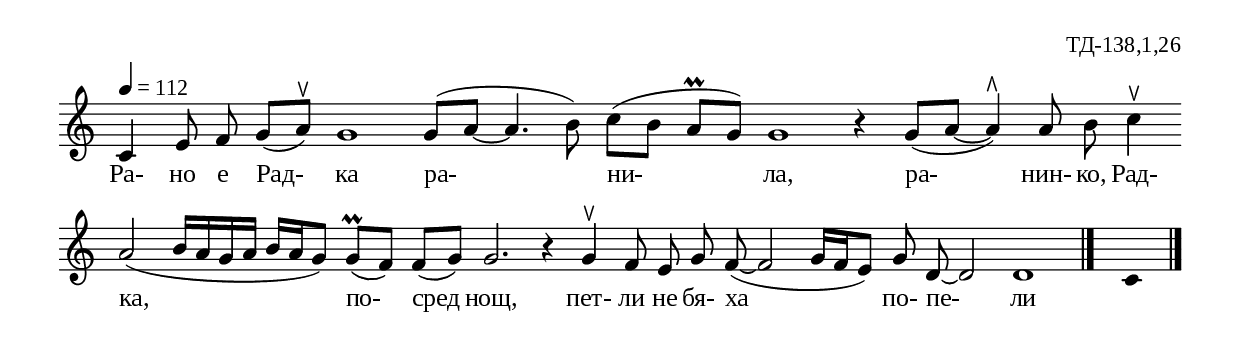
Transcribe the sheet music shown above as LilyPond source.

%{
td_138_1_26а
%}

\include "td-preamble.ly"

\score {
\relative c' {
\tempo 4 = 112
\cadenzaOn
c4 e8 f\noBeam g[( a^\ltoe]) g1 g8[( a]~ a4. b8) c[( b] a\prall[ g]) g1 r4
g8[( a]~ a4^\rtoe) a8 b\noBeam c4^\ltoe
\bar ""
a2( b16[ a g a] b[ a g8]) g\prall[( f]) f[( g]) g2. r4 g4^\ltoe f8 e\noBeam g 
f\noBeam(~ f2 g16[ f e8]) g d\noBeam~ d2 d1
 \bar "|." 
s4 \fixB c
 \bar "|."  
}
\addlyrics { Ра- но е Рад- ка ра- ни- ла, ра- нин- ко, Рад- ка, по- сред нощ, 
пет- ли не бя- ха по- пе- ли }
%%пет- ли не бя- ха по- пе- ли, по- пе- ли и по- вто- ри- ли }
%
\layout {
   \context { 
	    \Staff \remove "Time_signature_engraver" } 
  indent = #0
  line-width = 190\mm
  ragged-right=##f
}
%
\midi { 
	\context {
		\Score tempoWholesPerMinute = #(ly:make-moment 112 4)
		}
	}
}
%
\header{
  opus = "ТД-138,1,26"
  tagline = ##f
}


